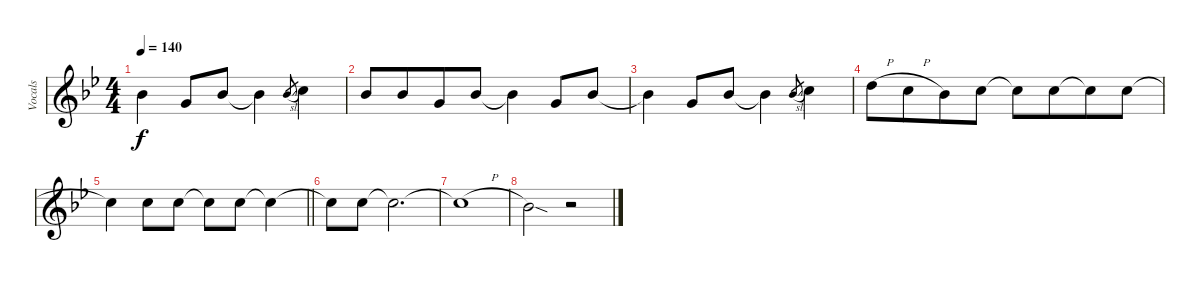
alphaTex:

\track ("Vocals" "Vocals") {instrument lead6voice}
\staff {score}
\tuning (E4 B3 G3 D3 A2 E2) {hide}
\ts (4 4)
\tempo 140
\clef g2
\ks gminor
6.1{t}.4{dy f} 3.1.8 6.1.8 6.1{t}.4 6.1{sl}.8{gr} 8.1.4 |
6.1.8 6.1.8{beam merge} 3.1.8 6.1.8 6.1{t}.4 3.1.8 6.1.8 |
6.1{t}.4 3.1.8 6.1.8 6.1{t}.4 6.1{sl}.8{gr} 8.1.4 |
10.1{h}.8 8.1{h}.8{beam merge} 6.1.8 8.1.8 8.1{t}.8 8.1.8{beam merge} 8.1{t}.8 8.1.8 |
\barLineRight lightlight
8.1{t}.4 8.1.8 8.1.8 8.1{t}.8 8.1.8 8.1{t}.4 |
8.1{t}.8 8.1.8 8.1{t}.2{d} |
8.1{h t}.1 |
6.1{sod}.2 r.2
